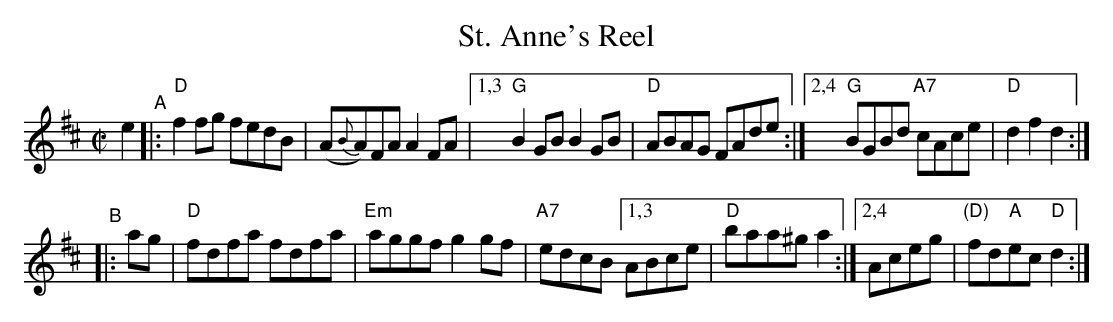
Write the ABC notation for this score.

X:1
T: St. Anne's Reel
M: C|
L: 1/8
K: D
e2 "^A"|:\
"D"f2fg fedB | (A{B}A)FA A2FA |[1,3 "G"B2GB B2GB | "D"ABAG FAde \
                             :|[2,4 "G"BGBd "A7"cAce | "D"d2f2 d2 :|
"^B"|: ag |\
"D"fdfa fdfa | "Em"aggf g2gf | "A7"edcB [1,3 ABce | "D"baa^g a2 \
                                      :|[2,4 Aceg | "(D)"fd"A"ec "D"d2 :|
